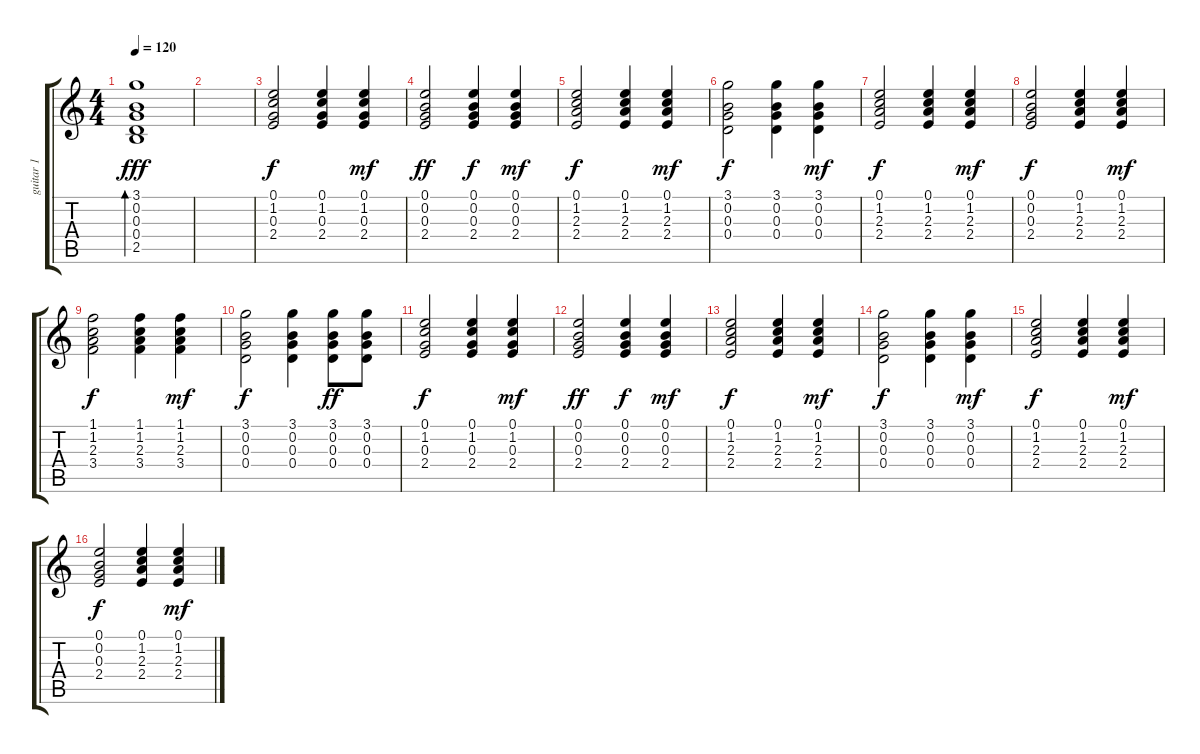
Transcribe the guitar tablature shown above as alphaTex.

\track ("guitar 1" "guitar 1") {instrument acousticguitarsteel}
\staff {score tabs}
\tuning (E4 B3 G3 D3 A2 E2) {hide}
\ts (4 4)
\tempo 120
\clef g2
\ks c
(3.1 0.2 0.3 0.4 2.5).1{bd 480 dy fff} |
|
(0.1 1.2 0.3 2.4).2{dy f} (0.1 1.2 0.3 2.4).4 (0.1 1.2 0.3 2.4).4{dy mf} |
(0.1 0.2 0.3 2.4).2{dy ff} (0.1 0.2 0.3 2.4).4{dy f} (0.1 0.2 0.3 2.4).4{dy mf} |
(0.1 1.2 2.3 2.4).2{dy f} (0.1 1.2 2.3 2.4).4 (0.1 1.2 2.3 2.4).4{dy mf} |
(3.1 0.2 0.3 0.4).2{dy f} (3.1 0.2 0.3 0.4).4 (3.1 0.2 0.3 0.4).4{dy mf} |
(0.1 1.2 2.3 2.4).2{dy f} (0.1 1.2 2.3 2.4).4 (0.1 1.2 2.3 2.4).4{dy mf} |
(0.1 0.2 0.3 2.4).2{dy f} (0.1 1.2 2.3 2.4).4 (0.1 1.2 2.3 2.4).4{dy mf} |
(1.1 1.2 2.3 3.4).2{dy f} (1.1 1.2 2.3 3.4).4 (1.1 1.2 2.3 3.4).4{dy mf} |
(3.1 0.2 0.3 0.4).2{dy f} (3.1 0.2 0.3 0.4).4 (3.1 0.2 0.3 0.4).8{dy ff} (3.1 0.2 0.3 0.4).8 |
(0.1 1.2 0.3 2.4).2{dy f} (0.1 1.2 0.3 2.4).4 (0.1 1.2 0.3 2.4).4{dy mf} |
(0.1 0.2 0.3 2.4).2{dy ff} (0.1 0.2 0.3 2.4).4{dy f} (0.1 0.2 0.3 2.4).4{dy mf} |
(0.1 1.2 2.3 2.4).2{dy f} (0.1 1.2 2.3 2.4).4 (0.1 1.2 2.3 2.4).4{dy mf} |
(3.1 0.2 0.3 0.4).2{dy f} (3.1 0.2 0.3 0.4).4 (3.1 0.2 0.3 0.4).4{dy mf} |
(0.1 1.2 2.3 2.4).2{dy f} (0.1 1.2 2.3 2.4).4 (0.1 1.2 2.3 2.4).4{dy mf} |
(0.1 0.2 0.3 2.4).2{dy f} (0.1 1.2 2.3 2.4).4 (0.1 1.2 2.3 2.4).4{dy mf}
